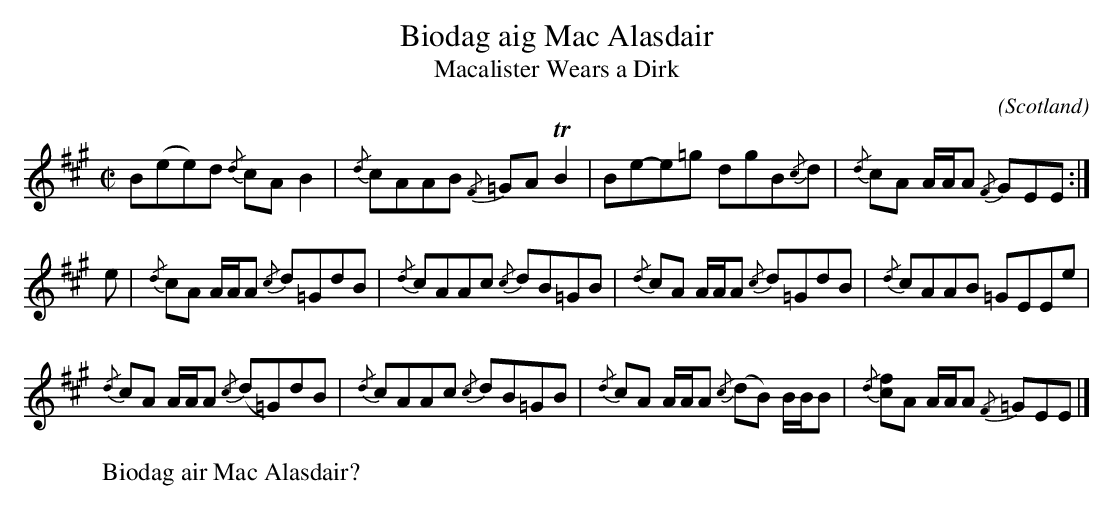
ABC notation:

X:1
T:Biodag aig Mac Alasdair
T:Macalister Wears a Dirk
C:
O:Scotland
M:C|
L:1/8
K:A
B(ee)d {/d}cA B2 |{/d}cAAB {/F}=GA TB2 | Be-e=g dgB{/c}d | {/d}cA A/2A/2A {/F}6GEE :|
e | {/d}cA A/2A/2A {/c}d=GdB | {/d}cAAc {/c}dB=GB | {/d}cA A/2A/2A {/c}d=GdB | {/d}cAAB =GEEe |
{/d}cA A/2A/2A {/c}(d=G)dB | {/d}cAAc {/c}dB=GB | {/d}cA A/2A/2A {/c}(dB) B/2B/2B | {/d}[cf]A A/2A/2A {/F}=GEE |]
W: Biodag air Mac Alasdair?
